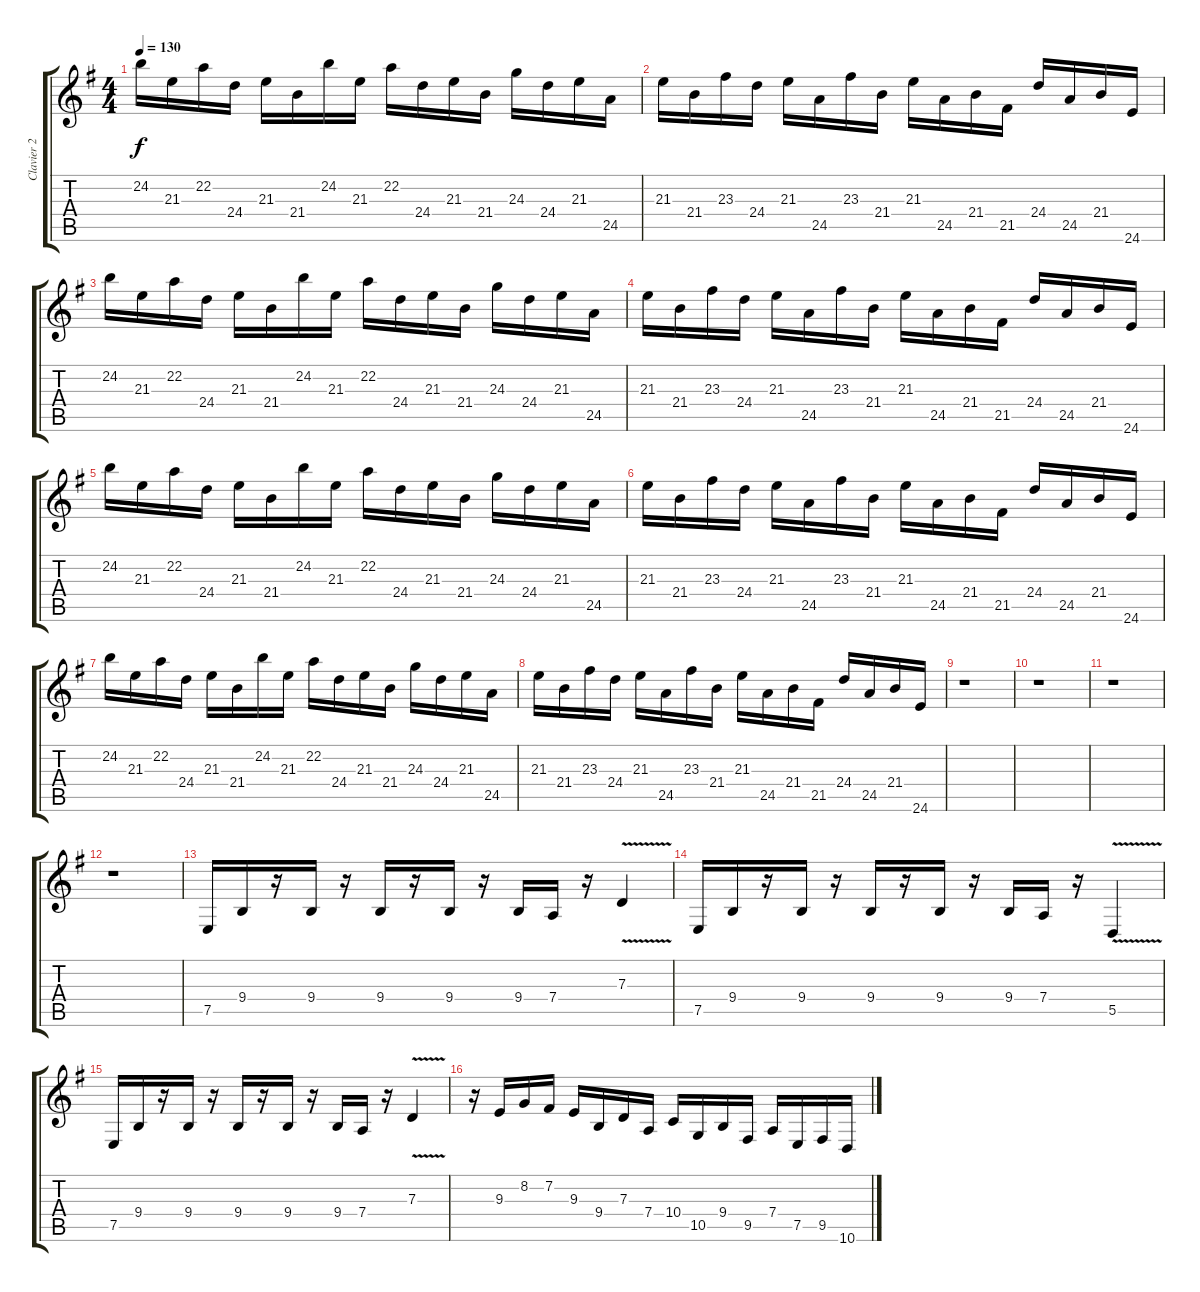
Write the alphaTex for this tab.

\track ("Clavier 2" "Clavier 2") {instrument fx5brightness}
\staff {score tabs}
\tuning (E4 B3 G3 D3 A2 E2) {hide}
\ts (4 4)
\tempo 130
\clef g2
\ks g
24.2.16{dy f instrument fx5brightness} 21.3.16 22.2.16 24.4.16 21.3.16 21.4.16 24.2.16 21.3.16 22.2.16 24.4.16 21.3.16 21.4.16 24.3.16 24.4.16 21.3.16 24.5.16 |
21.3.16 21.4.16 23.3.16 24.4.16 21.3.16 24.5.16 23.3.16 21.4.16 21.3.16 24.5.16 21.4.16 21.5.16 24.4.16 24.5.16 21.4.16 24.6.16 |
24.2.16 21.3.16 22.2.16 24.4.16 21.3.16 21.4.16 24.2.16 21.3.16 22.2.16 24.4.16 21.3.16 21.4.16 24.3.16 24.4.16 21.3.16 24.5.16 |
21.3.16 21.4.16 23.3.16 24.4.16 21.3.16 24.5.16 23.3.16 21.4.16 21.3.16 24.5.16 21.4.16 21.5.16 24.4.16 24.5.16 21.4.16 24.6.16 |
24.2.16 21.3.16 22.2.16 24.4.16 21.3.16 21.4.16 24.2.16 21.3.16 22.2.16 24.4.16 21.3.16 21.4.16 24.3.16 24.4.16 21.3.16 24.5.16 |
21.3.16 21.4.16 23.3.16 24.4.16 21.3.16 24.5.16 23.3.16 21.4.16 21.3.16 24.5.16 21.4.16 21.5.16 24.4.16 24.5.16 21.4.16 24.6.16 |
24.2.16 21.3.16 22.2.16 24.4.16 21.3.16 21.4.16 24.2.16 21.3.16 22.2.16 24.4.16 21.3.16 21.4.16 24.3.16 24.4.16 21.3.16 24.5.16 |
21.3.16 21.4.16 23.3.16 24.4.16 21.3.16 24.5.16 23.3.16 21.4.16 21.3.16 24.5.16 21.4.16 21.5.16 24.4.16 24.5.16 21.4.16 24.6.16 |
r.1 |
r.1 |
r.1 |
r.1 |
7.5.16{volume 15 instrument lead2sawtooth} 9.4.16 r.16 9.4.16 r.16 9.4.16 r.16 9.4.16 r.16 9.4.16 7.4.16 r.16 7.3{v}.4 |
7.5.16 9.4.16 r.16 9.4.16 r.16 9.4.16 r.16 9.4.16 r.16 9.4.16 7.4.16 r.16 5.5{v}.4 |
7.5.16 9.4.16 r.16 9.4.16 r.16 9.4.16 r.16 9.4.16 r.16 9.4.16 7.4.16 r.16 7.3{v}.4 |
r.16 9.3.16 8.2.16 7.2.16 9.3.16 9.4.16 7.3.16 7.4.16 10.4.16 10.5.16 9.4.16 9.5.16 7.4.16 7.5.16 9.5.16 10.6.16
